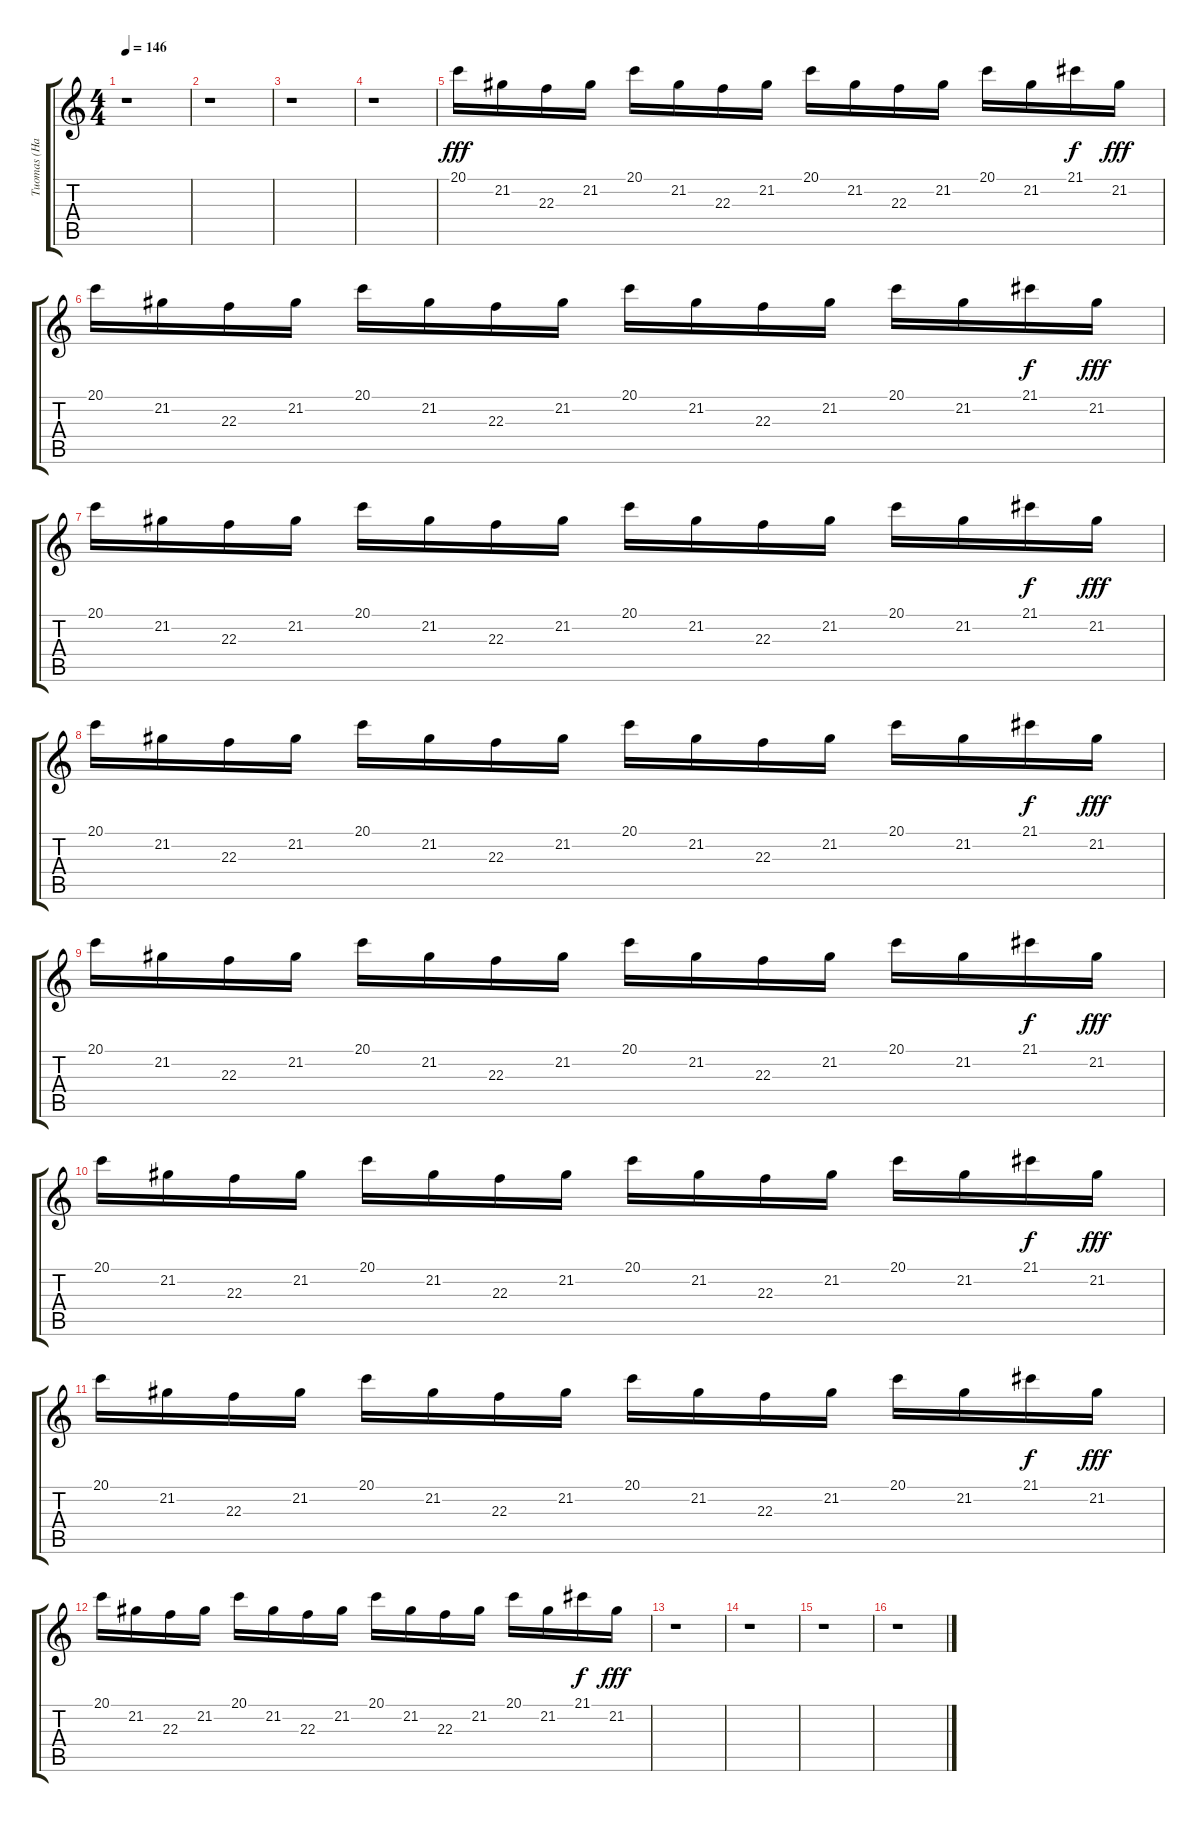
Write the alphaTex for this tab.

\track ("Tuomas (Harmony)" "Tuomas (Ha") {instrument pad1newage}
\staff {score tabs}
\tuning (E4 B3 G3 D3 A2 E2) {hide}
\ts (4 4)
\tempo 146
\clef g2
\ks c
r.1{dy fff} |
r.1 |
r.1 |
r.1 |
20.1.16{volume 6} 21.2.16 22.3.16 21.2.16 20.1.16 21.2.16 22.3.16 21.2.16 20.1.16 21.2.16 22.3.16 21.2.16 20.1.16 21.2.16 21.1.16{dy f} 21.2.16{dy fff} |
20.1.16{volume 6} 21.2.16 22.3.16 21.2.16 20.1.16 21.2.16 22.3.16 21.2.16 20.1.16 21.2.16 22.3.16 21.2.16 20.1.16 21.2.16 21.1.16{dy f} 21.2.16{dy fff} |
20.1.16{volume 6} 21.2.16 22.3.16 21.2.16 20.1.16 21.2.16 22.3.16 21.2.16 20.1.16 21.2.16 22.3.16 21.2.16 20.1.16 21.2.16 21.1.16{dy f} 21.2.16{dy fff} |
20.1.16{volume 6} 21.2.16 22.3.16 21.2.16 20.1.16 21.2.16 22.3.16 21.2.16 20.1.16 21.2.16 22.3.16 21.2.16 20.1.16 21.2.16 21.1.16{dy f} 21.2.16{dy fff} |
20.1.16{volume 6} 21.2.16 22.3.16 21.2.16 20.1.16 21.2.16 22.3.16 21.2.16 20.1.16 21.2.16 22.3.16 21.2.16 20.1.16 21.2.16 21.1.16{dy f} 21.2.16{dy fff} |
20.1.16{volume 6} 21.2.16 22.3.16 21.2.16 20.1.16 21.2.16 22.3.16 21.2.16 20.1.16 21.2.16 22.3.16 21.2.16 20.1.16 21.2.16 21.1.16{dy f} 21.2.16{dy fff} |
20.1.16{volume 6} 21.2.16 22.3.16 21.2.16 20.1.16 21.2.16 22.3.16 21.2.16 20.1.16 21.2.16 22.3.16 21.2.16 20.1.16 21.2.16 21.1.16{dy f} 21.2.16{dy fff} |
20.1.16{volume 6} 21.2.16 22.3.16 21.2.16 20.1.16 21.2.16 22.3.16 21.2.16 20.1.16 21.2.16 22.3.16 21.2.16 20.1.16 21.2.16 21.1.16{dy f} 21.2.16{dy fff} |
r.1 |
r.1 |
r.1 |
r.1
